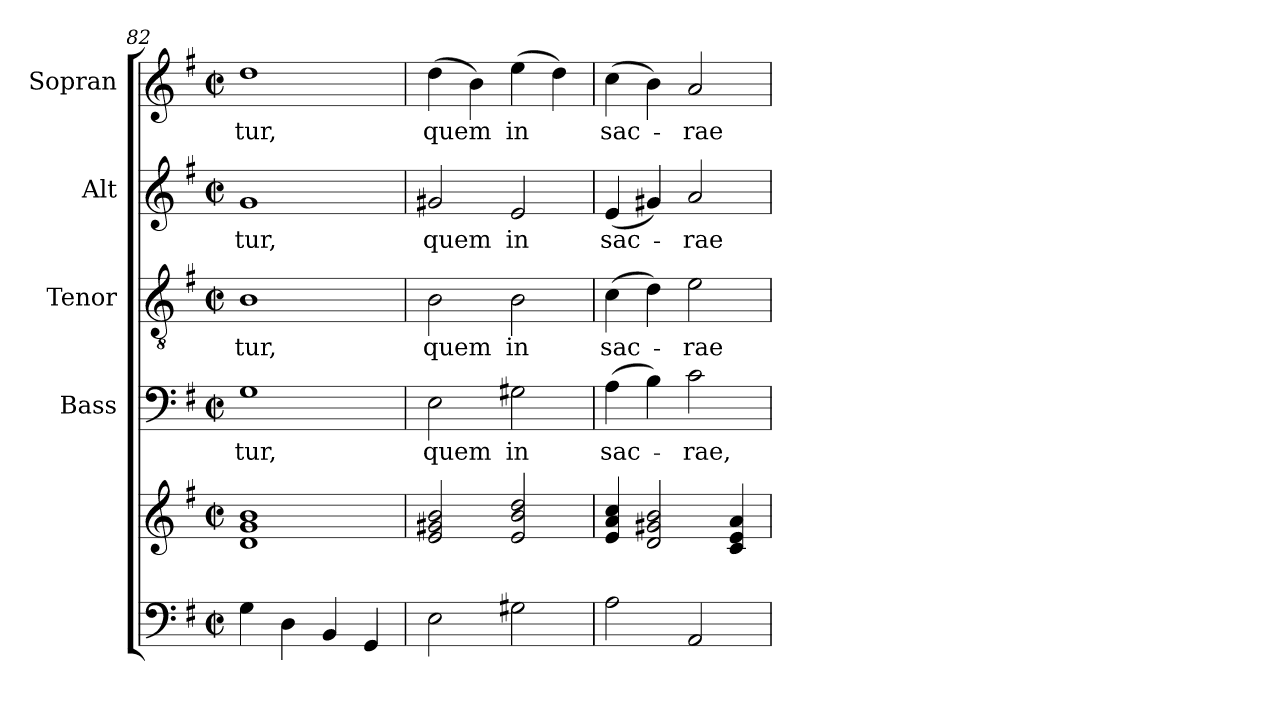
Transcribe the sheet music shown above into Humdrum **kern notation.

**kern	**kern	**kern	**text	**kern	**text	**kern	**text	**kern	**text
*part5	*part5	*part4	*part4	*part3	*part3	*part2	*part2	*part1	*part1
*staff6	*staff5	*staff4	*staff4	*staff3	*staff3	*staff2	*staff2	*staff1	*staff1
*	*	*I"Bass	*	*I"Tenor	*	*I"Alt	*	*I"Sopran	*
*	*	*I'B.	*	*I'T.	*	*I'A.	*	*I'S.	*
*clefF4	*clefG2	*clefF4	*	*clefGv2	*	*clefG2	*	*clefG2	*
*k[f#]	*k[f#]	*k[f#]	*	*k[f#]	*	*k[f#]	*	*k[f#]	*
*G:	*G:	*G:	*	*G:	*	*G:	*	*G:	*
*M2/2	*M2/2	*M2/2	*	*M2/2	*	*M2/2	*	*M2/2	*
*met(c|)	*met(c|)	*met(c|)	*	*met(c|)	*	*met(c|)	*	*met(c|)	*
=82	=82	=82	=82	=82	=82	=82	=82	=82	=82
!	!	!	!LO:LY:b	!	!LO:LY:b	!	!LO:LY:b	!	!LO:LY:b
4G\	1d 1g 1b	1G	-tur,	1B	-tur,	1g	-tur,	1dd	-tur,
4D\	.	.	.	.	.	.	.	.	.
4BB/	.	.	.	.	.	.	.	.	.
4GG/	.	.	.	.	.	.	.	.	.
=83	=83	=83	=83	=83	=83	=83	=83	=83	=83
!	!	!	!LO:LY:b	!	!LO:LY:b	!	!LO:LY:b	!	!LO:LY:b
2E\	2e/ 2g#X/ 2b/	2E\	quem	2B\	quem	2g#X/	quem	(>4dd\	quem
.	.	.	.	.	.	.	.	4b\)	.
!	!	!	!LO:LY:b	!	!LO:LY:b	!	!LO:LY:b	!	!LO:LY:b
2G#X\	2e/ 2b/ 2dd/	2G#X\	in	2B\	in	2e/	in	(>4ee\	in
.	.	.	.	.	.	.	.	4dd\)	.
=84	=84	=84	=84	=84	=84	=84	=84	=84	=84
!	!	!	!LO:LY:b	!	!LO:LY:b	!	!LO:LY:b	!	!LO:LY:b
2A\	4e/ 4a/ 4cc/	(>4A\	sac-	(>4c\	sac-	(<4e/	sac-	(>4cc\	sac-
.	2d/ 2g#X/ 2b/	4B\)	.	4d\)	.	4g#X/)	.	4b\)	.
!	!	!	!LO:LY:b	!	!LO:LY:b	!	!LO:LY:b	!	!LO:LY:b
2AA/	.	2c\	-rae,	2e\	-rae	2a/	-rae	2a/	-rae
.	4c/ 4e/ 4a/	.	.	.	.	.	.	.	.
=	=	=	=	=	=	=	=	=	=
*-	*-	*-	*-	*-	*-	*-	*-	*-	*-
